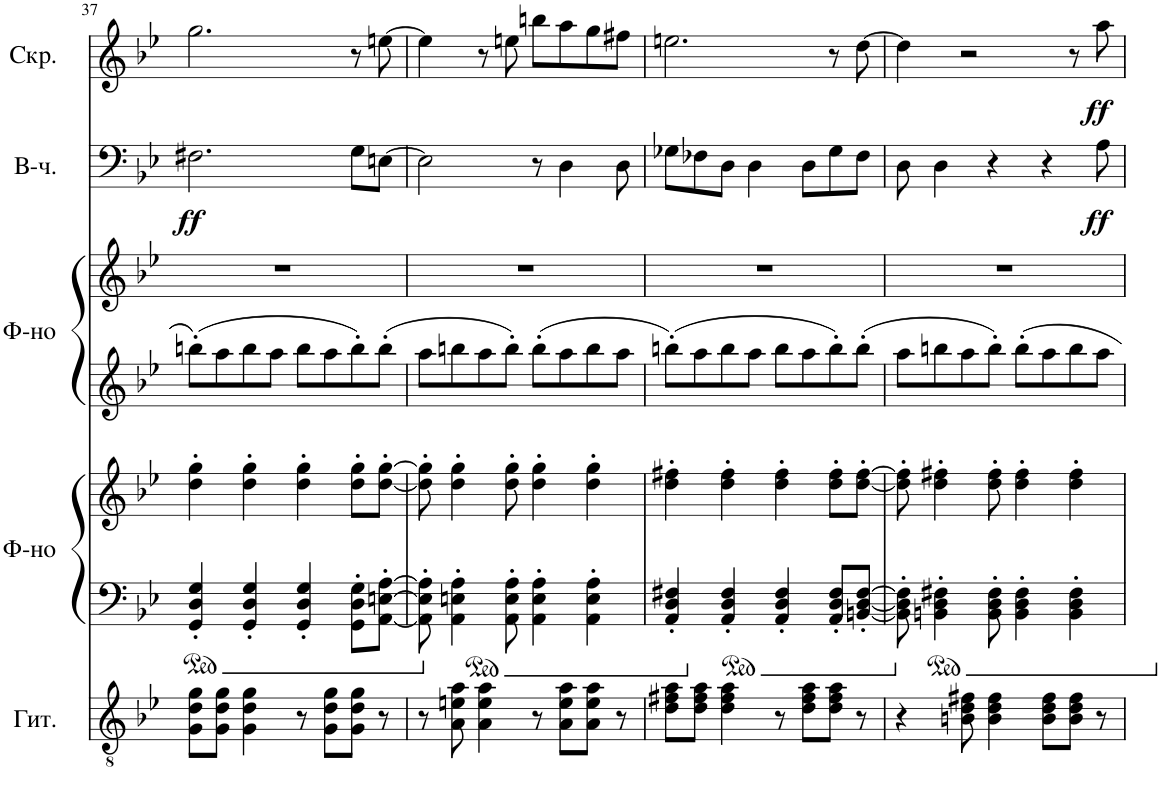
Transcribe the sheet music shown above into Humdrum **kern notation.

**kern	**kern	**kern	**kern	**kern	**kern	**dynam	**kern	**dynam
*part5	*part4	*part4	*part3	*part3	*part2	*part2	*part1	*part1
*staff7	*staff6	*staff5	*staff4	*staff3	*staff2	*staff2	*staff1	*staff1
*I"Акустическая гитара	*I"Фортепиано	*	*I"Фортепиано	*	*I"Виолончель	*	*I"Скрипка	*
!!LO:PB:g=z
*clefGv2	*clefF4	*clefG2	*clefG2	*clefG2	*clefF4	*	*clefG2	*
*k[b-e-]	*k[b-e-]	*k[b-e-]	*k[b-e-]	*k[b-e-]	*k[b-e-]	*	*k[b-e-]	*
*M4/4	*M4/4	*M4/4	*M4/4	*M4/4	*M4/4	*	*M4/4	*
=37	=37	=37	=37	=37	=37	=37	=37	=37
!	!	!	!	!	!	!LO:DY:b	!	!
8G\ 8d\ 8g\L	4GG/' 4D/' 4G/'	4dd\' 4gg\'	8bbn'\L	1r	2.F#X\	ff	2.gg\	.
8G\ 8d\ 8g\J	.	.	8aa\	.	.	.	.	.
4G\ 4d\ 4g\	4GG/' 4D/' 4G/'	4dd\' 4gg\'	8bb\	.	.	.	.	.
.	.	.	8aa\J	.	.	.	.	.
8r	4GG/' 4D/' 4G/'	4dd\' 4gg\'	8bb\L	.	.	.	.	.
8G\ 8d\ 8g\L	.	.	8aa\	.	.	.	.	.
8G\ 8d\ 8g\J	8GG\' 8D\' 8G\'L	8dd\' 8gg\'L	8bb'\	.	8G\L	.	8r	.
8r	[8AA\' [8En\' [8A\'J	[8dd\' [8gg\'J	8bb'\J	.	[8En\J	.	[8een\	.
=38	=38	=38	=38	=38	=38	=38	=38	=38
8r	8AA\]' 8E\]' 8A\]'	8dd\]' 8gg\]'	8aa\L	1r	2E\]	.	4ee\]	.
8A\ 8en\ 8a\	4AA\' 4En\' 4A\'	4dd\' 4gg\'	8bbn\	.	.	.	.	.
4A\ 4e\ 4a\	.	.	8aa\	.	.	.	8r	.
.	8AA\' 8E\' 8A\'	8dd\' 8gg\'	8bb'\J	.	.	.	8een\	.
8r	4AA\' 4E\' 4A\'	4dd\' 4gg\'	8bb'\L	.	8r	.	8bbn\L	.
8A\ 8e\ 8a\L	.	.	8aa\	.	4D\	.	8aa\	.
8A\ 8e\ 8a\J	4AA\' 4E\' 4A\'	4dd\' 4gg\'	8bb\	.	.	.	8gg\	.
8r	.	.	8aa\J	.	8D\	.	8ff#X\J	.
=39	=39	=39	=39	=39	=39	=39	=39	=39
8d\ 8f#X\ 8a\L	4AA/' 4D/' 4F#X/'	4dd\' 4ff#X\'	8bbn'\L	1r	8G-X\L	.	2.een\	.
8d\ 8f#\ 8a\J	.	.	8aa\	.	8F-X\	.	.	.
4d\ 4f#\ 4a\	4AA/' 4D/' 4F#/'	4dd\' 4ff#\'	8bb\	.	8D\J	.	.	.
.	.	.	8aa\J	.	4D\	.	.	.
8r	4AA/' 4D/' 4F#/'	4dd\' 4ff#\'	8bb\L	.	.	.	.	.
8d\ 8f#\ 8a\L	.	.	8aa\	.	8D\L	.	.	.
8d\ 8f#\ 8a\J	8AA/' 8D/' 8F#/'L	8dd\' 8ff#\'L	8bb'\	.	8G-\	.	8r	.
8r	[8BBn/' [8D/' [8F#/'J	[8dd\' [8ff#\'J	8bb'\J	.	8F-\J	.	[8dd\	.
=40	=40	=40	=40	=40	=40	=40	=40	=40
4r	8BB\]' 8D\]' 8F#\]'	8dd\]' 8ff#\]'	8aa\L	1r	8D\	.	4dd\]	.
.	4BBn\' 4D\' 4F#X\'	4dd\' 4ff#X\'	8bbn\	.	4D\	.	.	.
8Bn\ 8d\ 8f#X\	.	.	8aa\	.	.	.	2r	.
4B\ 4d\ 4f#\	8BB\' 8D\' 8F#\'	8dd\' 8ff#\'	8bb'\J	.	4r	.	.	.
.	4BB\' 4D\' 4F#\'	4dd\' 4ff#\'	8bb'\L	.	.	.	.	.
8B\ 8d\ 8f#\L	.	.	8aa\	.	4r	.	.	.
8B\ 8d\ 8f#\J	4BB\' 4D\' 4F#\'	4dd\' 4ff#\'	8bb\	.	.	.	8r	.
!	!	!	!	!	!	!LO:DY:b	!	!LO:DY:b
8r	.	.	8aa\J	.	8A\	ff	8aa\	ff
=	=	=	=	=	=	=	=	=
*-	*-	*-	*-	*-	*-	*-	*-	*-
